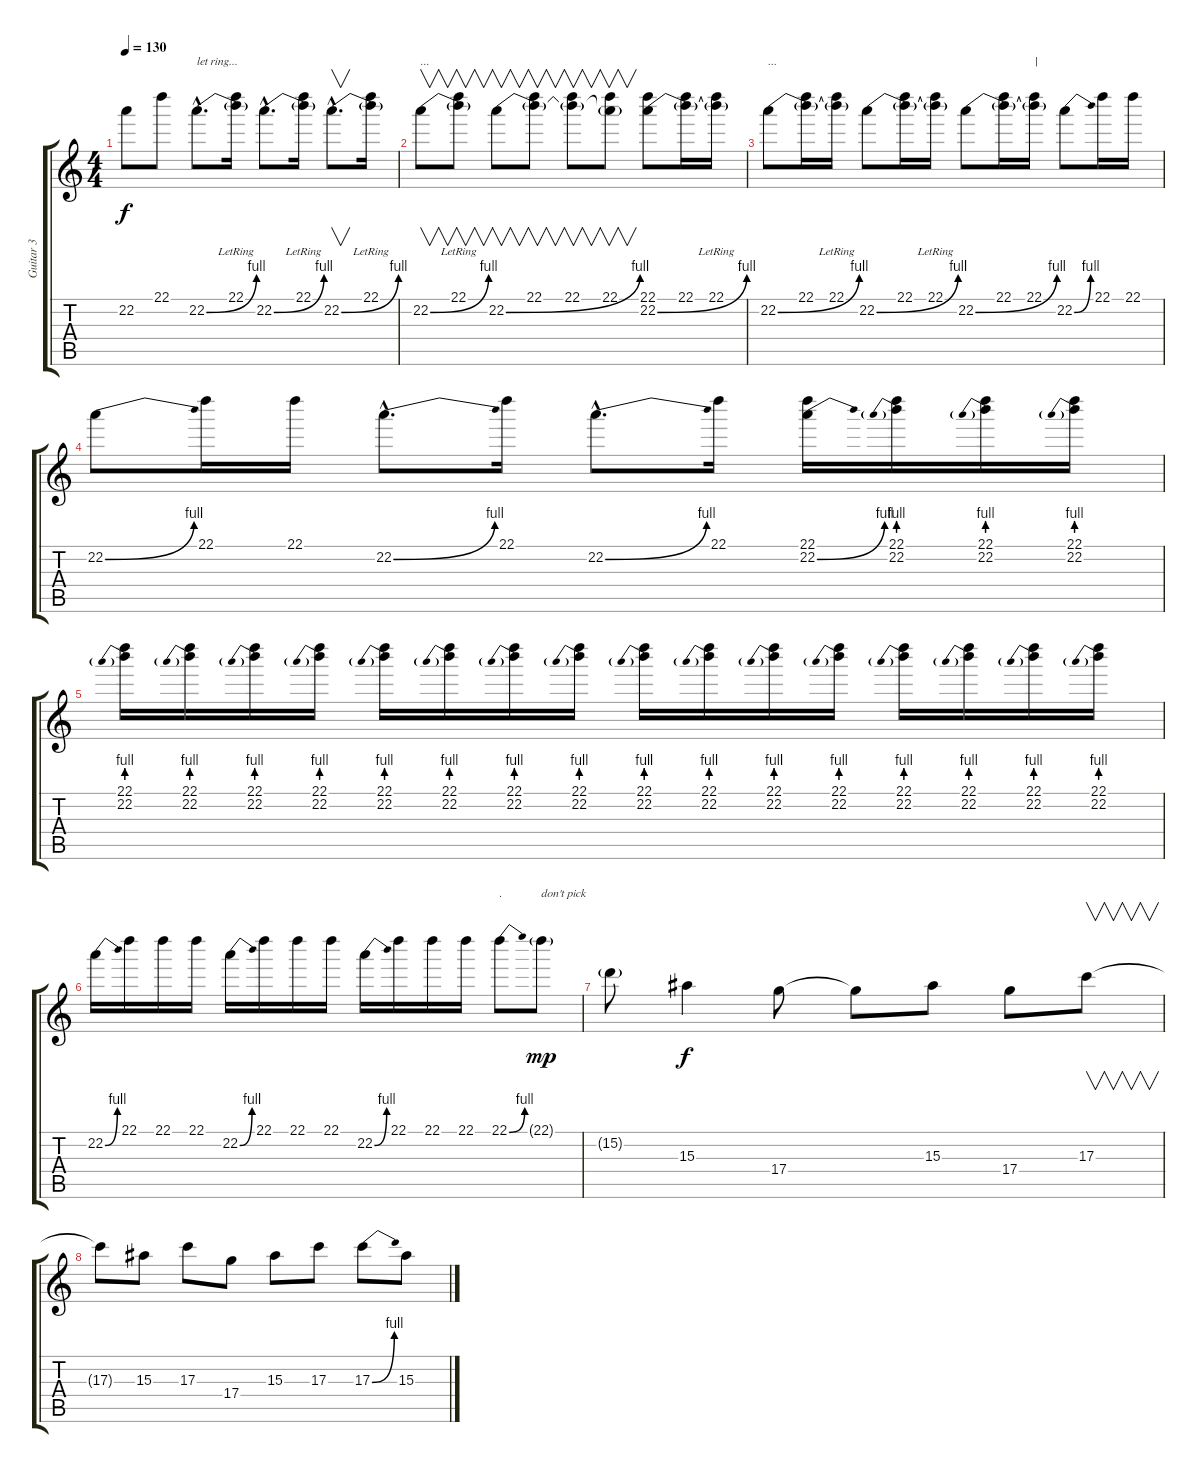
\track ("Guitar 3" "Guitar 3") {instrument distortionguitar}
\staff {score tabs}
\tuning (E4 B3 G3 D3 A2 E2) {hide}
\ts (4 4)
\tempo 130
\clef g2
\ks c
22.2{t}.8{dy f} 22.1.8 22.2{be (bend 0 0 60 4) hac}.8{d txt "let ring..."} (22.1{lr} 22.2{t}).16 22.2{be (bend 0 0 60 4) hac}.8{d} (22.1{lr} 22.2{t}).16 22.2{be (bend 0 0 60 4) hac}.8{v d} (22.1{lr} 22.2{t}).16 |
22.2{be (bend 0 0 60 4)}.8{v txt "..."} (22.1{lr} 22.2{t}).8{v} 22.2{be (bend 0 0 60 4)}.8{v} (22.1 22.2{t}).8{v} (22.1 22.2{t}).8{v} (22.1 22.2{t}).8{v} (22.1 22.2{be (bend 0 0 60 4)}).8 (22.1 22.2{t}).16 (22.1{lr} 22.2{t}).16 |
22.2{be (bend 0 0 60 4)}.8{txt "..."} (22.1 22.2{t}).16 (22.1{lr} 22.2{t}).16 22.2{be (bend 0 0 60 4)}.8 (22.1 22.2{t}).16 (22.1{lr} 22.2{t}).16 22.2{be (bend 0 0 60 4)}.8 (22.1 22.2{t}).16 (22.1 22.2{t}).16{txt "|"} 22.2{be (bend 0 0 60 4)}.8 22.1.16 22.1.16 |
22.2{be (bend 0 0 60 4)}.8 22.1.16 22.1.16 22.2{be (bend 0 0 60 4) hac}.8{d} 22.1.16 22.2{be (bend 0 0 60 4) hac}.8{d} 22.1.16 (22.1 22.2{be (bend 0 0 60 4)}).16 (22.1 22.2{be (prebend 0 4 60 4)}).16 (22.1 22.2{be (prebend 0 4 60 4)}).16 (22.1 22.2{be (prebend 0 4 60 4)}).16 |
(22.1 22.2{be (prebend 0 4 60 4)}).16 (22.1 22.2{be (prebend 0 4 60 4)}).16 (22.1 22.2{be (prebend 0 4 60 4)}).16 (22.1 22.2{be (prebend 0 4 60 4)}).16 (22.1 22.2{be (prebend 0 4 60 4)}).16 (22.1 22.2{be (prebend 0 4 60 4)}).16 (22.1 22.2{be (prebend 0 4 60 4)}).16 (22.1 22.2{be (prebend 0 4 60 4)}).16 (22.1 22.2{be (prebend 0 4 60 4)}).16 (22.1 22.2{be (prebend 0 4 60 4)}).16 (22.1 22.2{be (prebend 0 4 60 4)}).16 (22.1 22.2{be (prebend 0 4 60 4)}).16 (22.1 22.2{be (prebend 0 4 60 4)}).16 (22.1 22.2{be (prebend 0 4 60 4)}).16 (22.1 22.2{be (prebend 0 4 60 4)}).16 (22.1 22.2{be (prebend 0 4 60 4)}).16 |
22.2{be (bend 0 0 60 4)}.16 22.1.16 22.1.16 22.1.16 22.2{be (bend 0 0 60 4)}.16 22.1.16 22.1.16 22.1.16 22.2{be (bend 0 0 60 4)}.16 22.1.16 22.1.16 22.1.16 22.1{be (bend 0 0 60 4)}.8{txt "."} 22.1{g}.8{txt "don't pick" dy mp} |
15.2{g}.8 15.3.4{dy f} 17.4.8 17.4{t}.8 15.3.8 17.4.8 17.3.8{v} |
17.3{t}.8 15.3.8 17.3.8 17.4.8 15.3.8 17.3.8 17.3{be (bend 0 0 60 4)}.8 15.3.8
